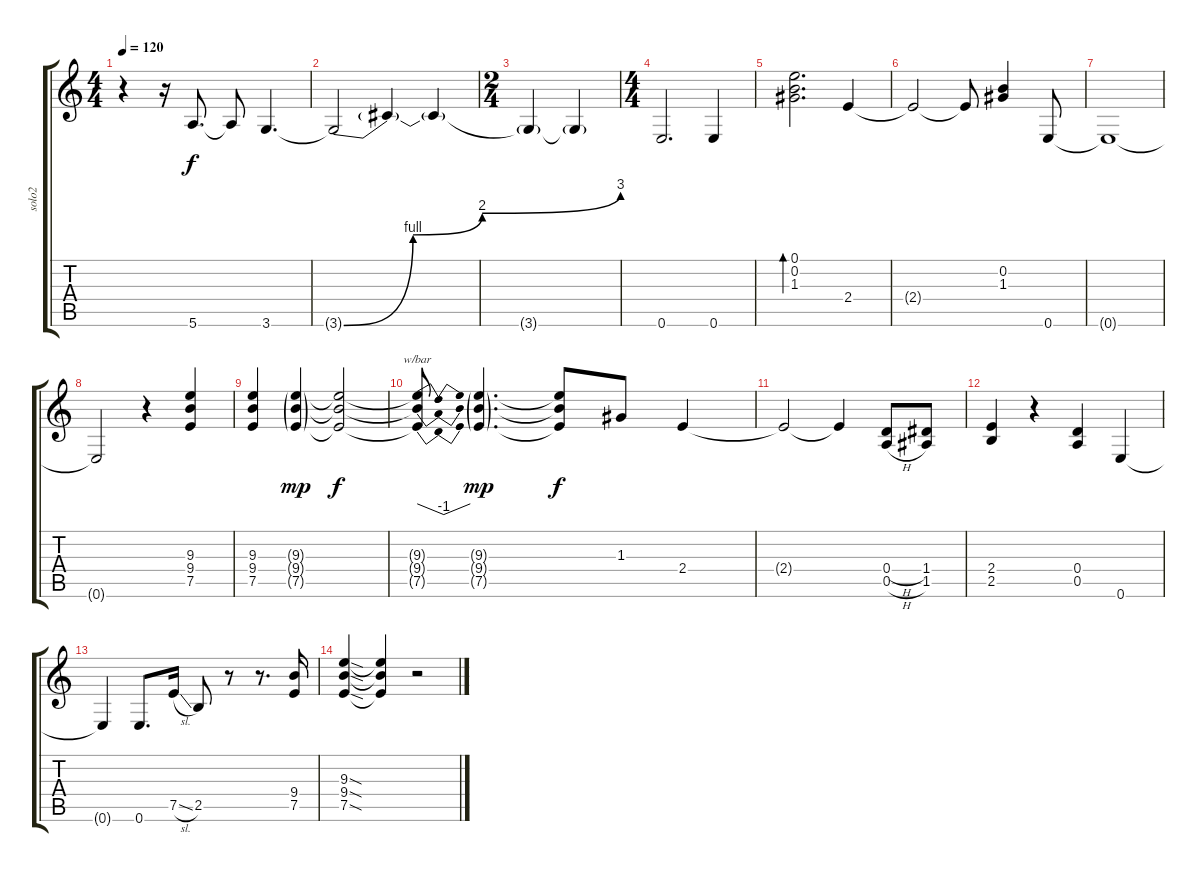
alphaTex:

\track ("solo2" "solo2") {instrument distortionguitar}
\staff {score tabs}
\tuning (E4 B3 G3 D3 A2 E2) {hide}
\ts (4 4)
\tempo 120
\clef g2
\ks c
r.4{dy ff} r.16 5.6.8{d dy f} 5.6{t}.8 3.6.4{d} |
3.6{be (custom 0 0 15 4 30 8 60 12) t}.2 3.6{t}.4 3.6{t}.4 |
\ts (2 4)
3.6{t}.4 3.6{t}.4 |
\ts (4 4)
0.6.2{d} 0.6.4 |
(0.1 0.2 1.3).2{d bd 480} 2.4.4 |
2.4{t}.2 2.4{t}.8 (0.2 1.3).4 0.6.8 |
0.6{t}.1 |
0.6{t}.2 r.4 (9.3 9.4 7.5).4 |
(9.3 9.4 7.5).4 (9.3{g} 9.4{g} 7.5{g}).4{dy mp} (9.3{t} 9.4{t} 7.5{t}).2{dy f} |
(9.3{t} 9.4{t} 7.5{t}).8{tbe (dip default 0 0 30 -4 60 0)} (9.3{g} 9.4{g} 7.5{g}).4{d dy mp} (9.3{t} 9.4{t} 7.5{t}).8{dy f} 1.3.8 2.4.4 |
2.4{t}.2 2.4{t}.4 (0.4{h} 0.5{h}).8 (1.4 1.5).8 |
(2.4 2.5).4 r.4 (0.4 0.5).4 0.6.4 |
0.6{t}.4 0.6.8{d} 7.5{sl}.16 2.5.8 r.8 r.8{d} (9.4 7.5).16 |
(9.3{sod} 9.4{sod} 7.5{sod}).4 (9.3{t} 9.4{t} 7.5{t}).4 r.2
